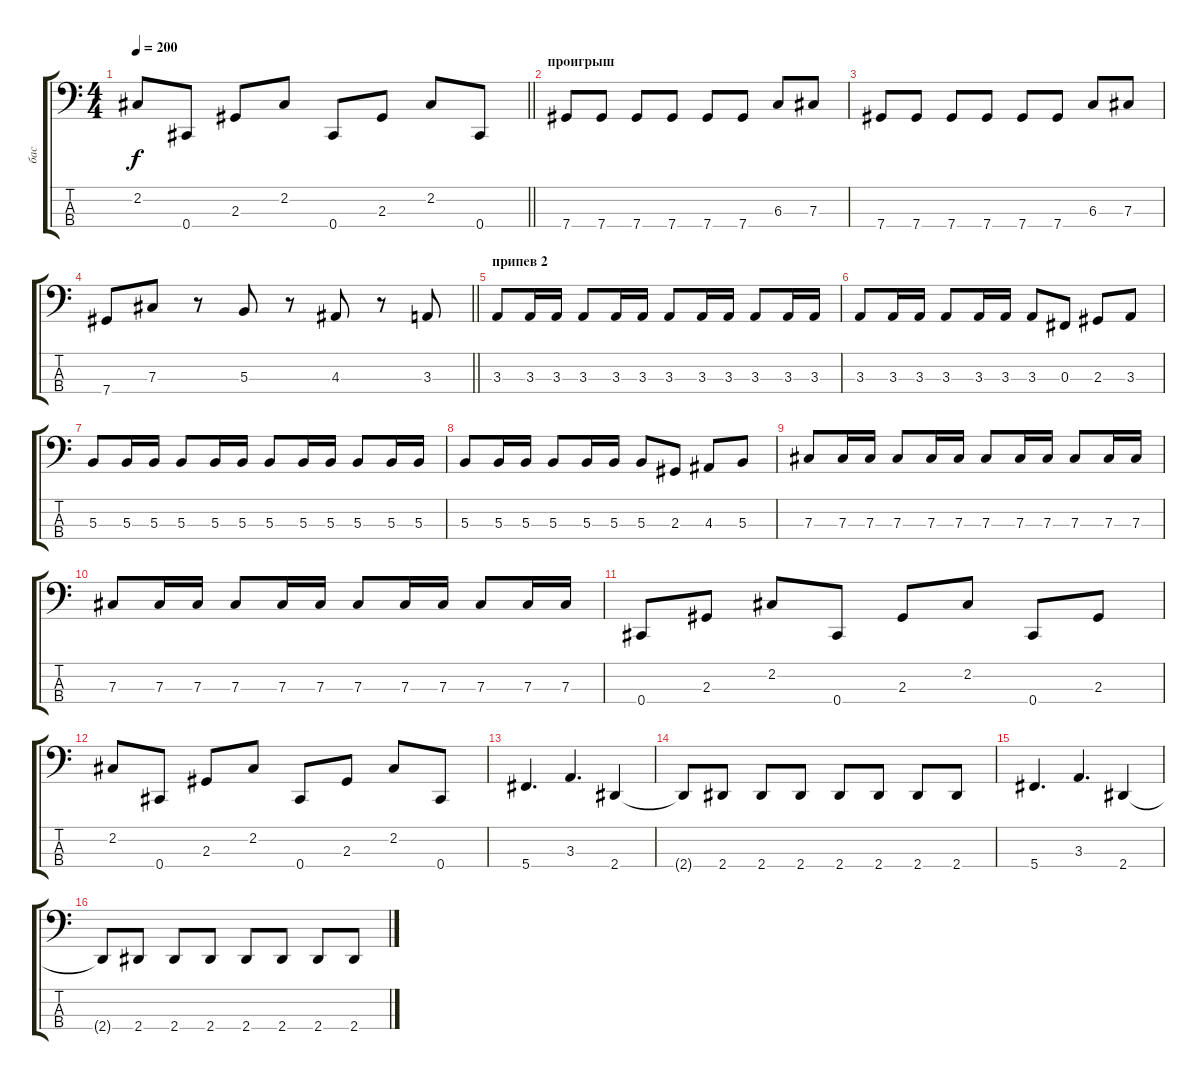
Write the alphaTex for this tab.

\track ("бас" "бас") {instrument electricbassfinger}
\staff {score tabs}
\tuning (E2 B1 Gb1 Db1) {hide}
\ts (4 4)
\tempo 200
\clef f4
\barLineRight lightlight
\ks c
2.2.8{dy f} 0.4.8 2.3.8 2.2.8 0.4.8 2.3.8 2.2.8 0.4.8 |
\section ("" "проигрыш")
7.4.8 7.4.8 7.4.8 7.4.8 7.4.8 7.4.8 6.3.8 7.3.8 |
7.4.8 7.4.8 7.4.8 7.4.8 7.4.8 7.4.8 6.3.8 7.3.8 |
\barLineRight lightlight
7.4.8 7.3.8 r.8 5.3.8 r.8 4.3.8 r.8 3.3.8 |
\section ("" "припев 2")
3.3.8 3.3.16 3.3.16 3.3.8 3.3.16 3.3.16 3.3.8 3.3.16 3.3.16 3.3.8 3.3.16 3.3.16 |
3.3.8 3.3.16 3.3.16 3.3.8 3.3.16 3.3.16 3.3.8 0.3.8 2.3.8 3.3.8 |
5.3.8 5.3.16 5.3.16 5.3.8 5.3.16 5.3.16 5.3.8 5.3.16 5.3.16 5.3.8 5.3.16 5.3.16 |
5.3.8 5.3.16 5.3.16 5.3.8 5.3.16 5.3.16 5.3.8 2.3.8 4.3.8 5.3.8 |
7.3.8 7.3.16 7.3.16 7.3.8 7.3.16 7.3.16 7.3.8 7.3.16 7.3.16 7.3.8 7.3.16 7.3.16 |
7.3.8 7.3.16 7.3.16 7.3.8 7.3.16 7.3.16 7.3.8 7.3.16 7.3.16 7.3.8 7.3.16 7.3.16 |
0.4.8 2.3.8 2.2.8 0.4.8 2.3.8 2.2.8 0.4.8 2.3.8 |
2.2.8 0.4.8 2.3.8 2.2.8 0.4.8 2.3.8 2.2.8 0.4.8 |
5.4.4{d} 3.3.4{d} 2.4.4 |
2.4{t}.8 2.4.8 2.4.8 2.4.8 2.4.8 2.4.8 2.4.8 2.4.8 |
5.4.4{d} 3.3.4{d} 2.4.4 |
2.4{t}.8 2.4.8 2.4.8 2.4.8 2.4.8 2.4.8 2.4.8 2.4.8
